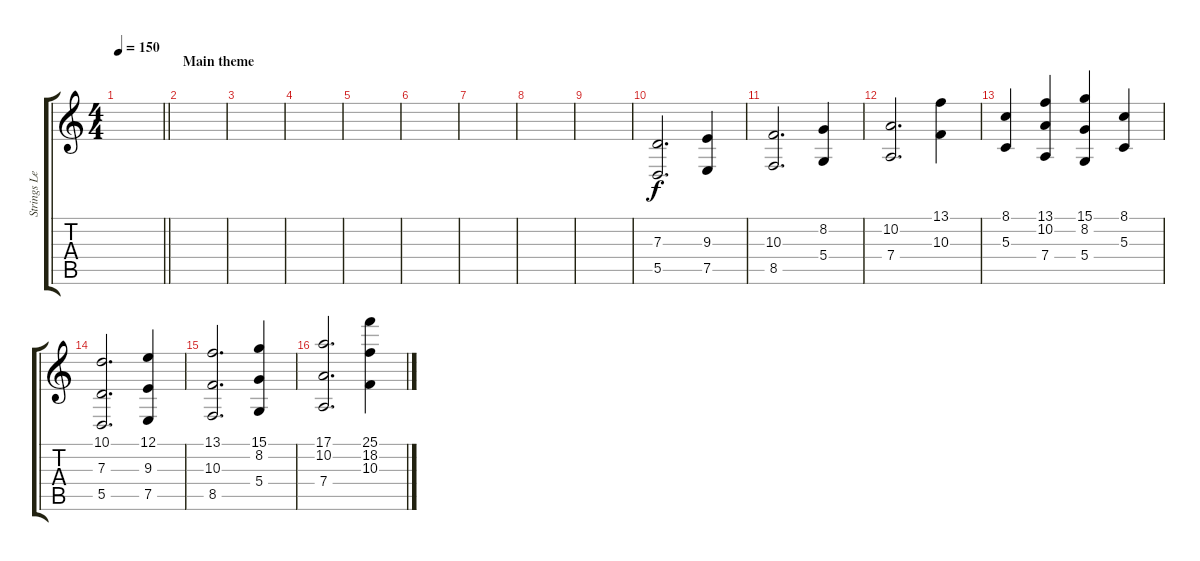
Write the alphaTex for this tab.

\track ("Strings Lead" "Strings Le") {instrument stringensemble1}
\staff {score tabs}
\tuning (E4 B3 G3 D3 A2 E2) {hide}
\ts (4 4)
\tempo 150
\clef g2
\barLineRight lightlight
\ks c
|
\section ("" "Main theme")
|
|
|
|
|
|
|
|
(7.3 5.5).2{d} (9.3 7.5).4 |
(10.3 8.5).2{d} (8.2 5.4).4 |
(10.2 7.4).2{d} (13.1 10.3).4 |
(8.1 5.3).4 (13.1 10.2 7.4).4 (15.1 8.2 5.4).4 (8.1 5.3).4 |
(10.1 7.3 5.5).2{d} (12.1 9.3 7.5).4 |
(13.1 10.3 8.5).2{d} (15.1 8.2 5.4).4 |
(17.1 10.2 7.4).2{d} (25.1 18.2 10.3).4
